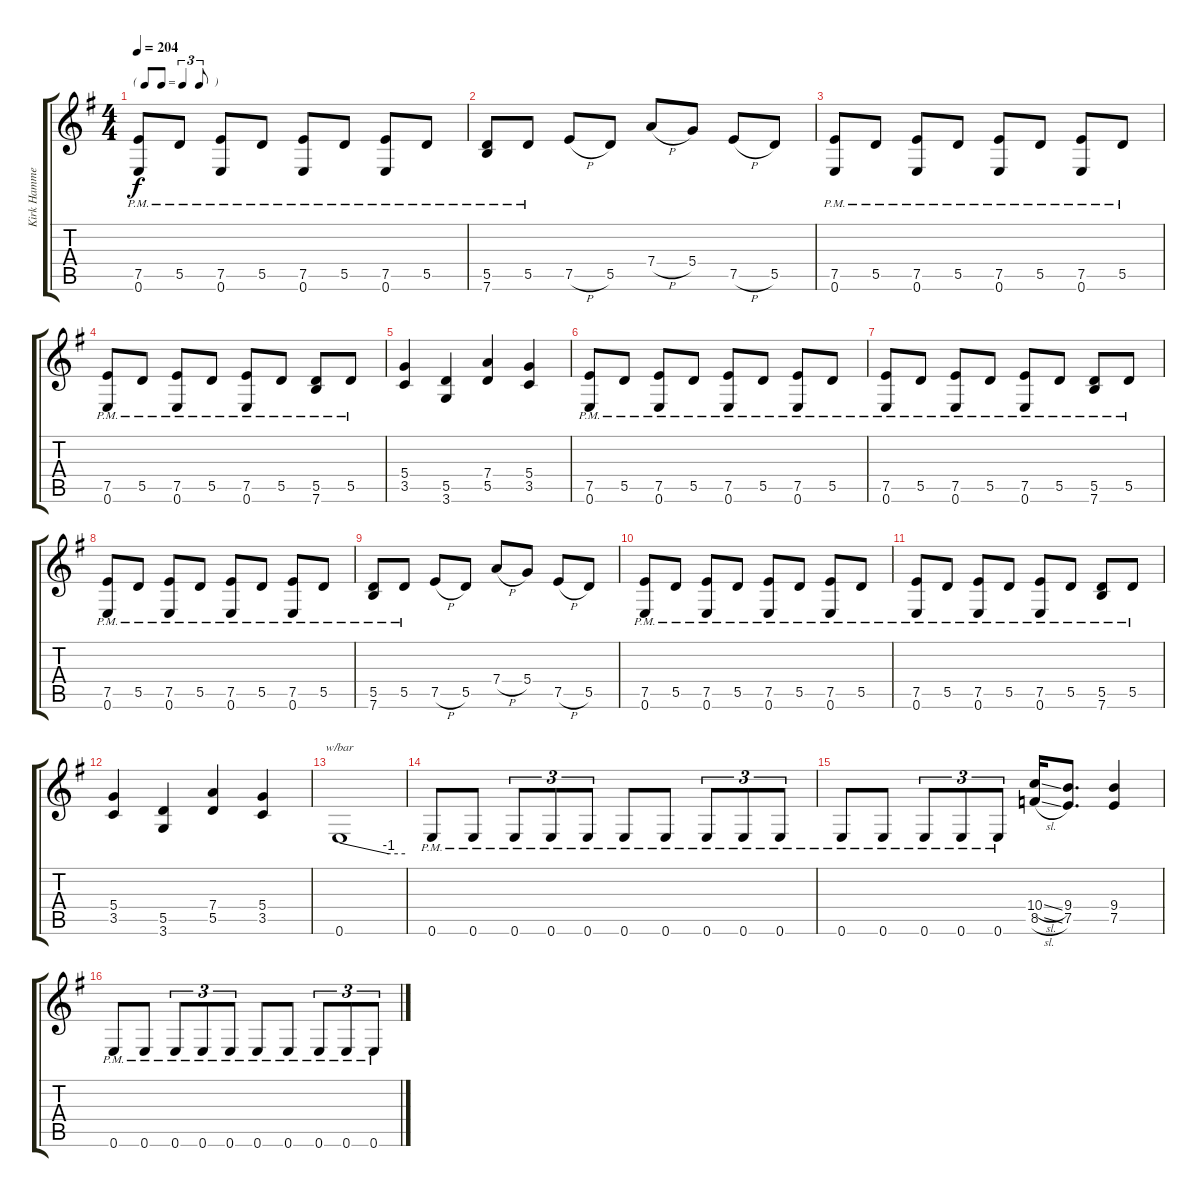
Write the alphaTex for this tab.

\track ("Kirk Hammet" "Kirk Hamme") {instrument distortionguitar}
\staff {score tabs}
\tuning (E4 B3 G3 D3 A2 E2) {hide}
\ts (4 4)
\tf triplet8th
\tempo 204
\clef g2
\ks eminor
(7.5{pm} 0.6{pm}).8{dy f} 5.5{pm}.8 (7.5{pm} 0.6{pm}).8 5.5{pm}.8 (7.5{pm} 0.6{pm}).8 5.5{pm}.8 (7.5{pm} 0.6{pm}).8 5.5{pm}.8 |
(5.5{pm} 7.6{pm}).8 5.5{pm}.8 7.5{h}.8 5.5.8 7.4{h}.8 5.4.8 7.5{h}.8 5.5.8 |
(7.5{pm} 0.6{pm}).8 5.5{pm}.8 (7.5{pm} 0.6{pm}).8 5.5{pm}.8 (7.5{pm} 0.6{pm}).8 5.5{pm}.8 (7.5{pm} 0.6{pm}).8 5.5{pm}.8 |
(7.5{pm} 0.6{pm}).8 5.5{pm}.8 (7.5{pm} 0.6{pm}).8 5.5{pm}.8 (7.5{pm} 0.6{pm}).8 5.5{pm}.8 (5.5{pm} 7.6{pm}).8 5.5{pm}.8 |
(5.4 3.5).4 (5.5 3.6).4 (7.4 5.5).4 (5.4 3.5).4 |
(7.5{pm} 0.6{pm}).8 5.5{pm}.8 (7.5{pm} 0.6{pm}).8 5.5{pm}.8 (7.5{pm} 0.6{pm}).8 5.5{pm}.8 (7.5{pm} 0.6{pm}).8 5.5{pm}.8 |
(7.5{pm} 0.6{pm}).8 5.5{pm}.8 (7.5{pm} 0.6{pm}).8 5.5{pm}.8 (7.5{pm} 0.6{pm}).8 5.5{pm}.8 (5.5{pm} 7.6{pm}).8 5.5{pm}.8 |
(7.5{pm} 0.6{pm}).8 5.5{pm}.8 (7.5{pm} 0.6{pm}).8 5.5{pm}.8 (7.5{pm} 0.6{pm}).8 5.5{pm}.8 (7.5{pm} 0.6{pm}).8 5.5{pm}.8 |
(5.5{pm} 7.6{pm}).8 5.5{pm}.8 7.5{h}.8 5.5.8 7.4{h}.8 5.4.8 7.5{h}.8 5.5.8 |
(7.5{pm} 0.6{pm}).8 5.5{pm}.8 (7.5{pm} 0.6{pm}).8 5.5{pm}.8 (7.5{pm} 0.6{pm}).8 5.5{pm}.8 (7.5{pm} 0.6{pm}).8 5.5{pm}.8 |
(7.5{pm} 0.6{pm}).8 5.5{pm}.8 (7.5{pm} 0.6{pm}).8 5.5{pm}.8 (7.5{pm} 0.6{pm}).8 5.5{pm}.8 (5.5{pm} 7.6{pm}).8 5.5{pm}.8 |
(5.4 3.5).4 (5.5 3.6).4 (7.4 5.5).4 (5.4 3.5).4 |
0.6.1{tbe (custom default 0 0 45 -4 60 -4)} |
0.6{pm}.8 0.6{pm}.8 0.6{pm}.8{tu (3 2)} 0.6{pm}.8{tu (3 2)} 0.6{pm}.8{tu (3 2)} 0.6{pm}.8 0.6{pm}.8 0.6{pm}.8{tu (3 2)} 0.6{pm}.8{tu (3 2)} 0.6{pm}.8{tu (3 2)} |
0.6{pm}.8 0.6{pm}.8 0.6{pm}.8{tu (3 2)} 0.6{pm}.8{tu (3 2)} 0.6{pm}.8{tu (3 2)} (10.4{sl} 8.5{sl}).16 (9.4 7.5).8{d} (9.4 7.5).4 |
0.6{pm}.8 0.6{pm}.8 0.6{pm}.8{tu (3 2)} 0.6{pm}.8{tu (3 2)} 0.6{pm}.8{tu (3 2)} 0.6{pm}.8 0.6{pm}.8 0.6{pm}.8{tu (3 2)} 0.6{pm}.8{tu (3 2)} 0.6{pm}.8{tu (3 2)}
